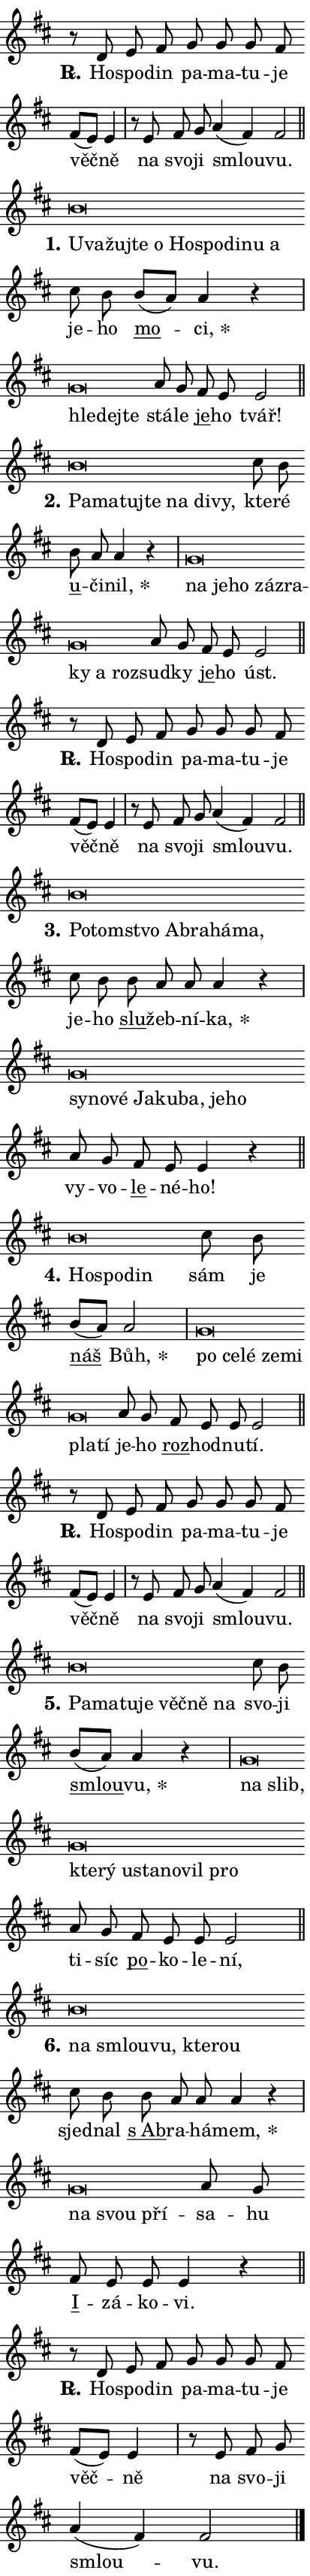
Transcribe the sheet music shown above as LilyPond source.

\version "2.24.0"
\header { tagline = "" }
\paper {
  indent = 0\cm
  top-margin = 0\cm
  right-margin = 0.13\cm % to fit lyric hyphens
  bottom-margin = 0\cm
  left-margin = 0\cm
  paper-width = 7\cm
  page-breaking = #ly:one-page-breaking
  system-system-spacing.basic-distance = #11
  score-system-spacing.basic-distance = #11
  ragged-last = ##f
}


%% Author: Thomas Morley
%% https://lists.gnu.org/archive/html/lilypond-user/2020-05/msg00002.html
#(define (line-position grob)
"Returns position of @var[grob} in current system:
   @code{'start}, if at first time-step
   @code{'end}, if at last time-step
   @code{'middle} otherwise
"
  (let* ((col (ly:item-get-column grob))
         (ln (ly:grob-object col 'left-neighbor))
         (rn (ly:grob-object col 'right-neighbor))
         (col-to-check-left (if (ly:grob? ln) ln col))
         (col-to-check-right (if (ly:grob? rn) rn col))
         (break-dir-left
           (and
             (ly:grob-property col-to-check-left 'non-musical #f)
             (ly:item-break-dir col-to-check-left)))
         (break-dir-right
           (and
             (ly:grob-property col-to-check-right 'non-musical #f)
             (ly:item-break-dir col-to-check-right))))
        (cond ((eqv? 1 break-dir-left) 'start)
              ((eqv? -1 break-dir-right) 'end)
              (else 'middle))))

#(define (tranparent-at-line-position vctor)
  (lambda (grob)
  "Relying on @code{line-position} select the relevant enry from @var{vctor}.
Used to determine transparency,"
    (case (line-position grob)
      ((end) (not (vector-ref vctor 0)))
      ((middle) (not (vector-ref vctor 1)))
      ((start) (not (vector-ref vctor 2))))))

noteHeadBreakVisibility =
#(define-music-function (break-visibility)(vector?)
"Makes @code{NoteHead}s transparent relying on @var{break-visibility}"
#{
  \override NoteHead.transparent =
    #(tranparent-at-line-position break-visibility)
#})

#(define delete-ledgers-for-transparent-note-heads
  (lambda (grob)
    "Reads whether a @code{NoteHead} is transparent.
If so this @code{NoteHead} is removed from @code{'note-heads} from
@var{grob}, which is supposed to be @code{LedgerLineSpanner}.
As a result ledgers are not printed for this @code{NoteHead}"
    (let* ((nhds-array (ly:grob-object grob 'note-heads))
           (nhds-list
             (if (ly:grob-array? nhds-array)
                 (ly:grob-array->list nhds-array)
                 '()))
           ;; Relies on the transparent-property being done before
           ;; Staff.LedgerLineSpanner.after-line-breaking is executed.
           ;; This is fragile ...
           (to-keep
             (remove
               (lambda (nhd)
                 (ly:grob-property nhd 'transparent #f))
               nhds-list)))
      ;; TODO find a better method to iterate over grob-arrays, similiar
      ;; to filter/remove etc for lists
      ;; For now rebuilt from scratch
      (set! (ly:grob-object grob 'note-heads)  '())
      (for-each
        (lambda (nhd)
          (ly:pointer-group-interface::add-grob grob 'note-heads nhd))
        to-keep))))

squashNotes = {
  \override NoteHead.X-extent = #'(-0.2 . 0.2)
  \override NoteHead.Y-extent = #'(-0.75 . 0)
  \override NoteHead.stencil =
    #(lambda (grob)
       (let ((pos (ly:grob-property grob 'staff-position)))
         (begin
           (if (< pos -7) (display "ERROR: Lower brevis then expected\n") (display "OK: Expected brevis position\n"))
           (if (<= pos -6) ly:text-interface::print ly:note-head::print))))
}
unSquashNotes = {
  \revert NoteHead.X-extent
  \revert NoteHead.Y-extent
  \revert NoteHead.stencil
}

hideNotes = \noteHeadBreakVisibility #begin-of-line-visible
unHideNotes = \noteHeadBreakVisibility #all-visible

% work-around for resetting accidentals
% https://lilypond.org/doc/v2.23/Documentation/notation/displaying-rhythms#unmetered-music
cadenzaMeasure = {
  \cadenzaOff
  \partial 1024 s1024
  \cadenzaOn
}

#(define-markup-command (accent layout props text) (markup?)
  "Underline accented syllable"
  (interpret-markup layout props
    #{\markup \override #'(offset . 4.3) \underline { #text }#}))

responsum = \markup \concat {
  "R" \hspace #-1.05 \path #0.1 #'((moveto 0 0.07) (lineto 0.9 0.8)) \hspace #0.05 "."
}

spaceSize = #0.6828661417322834 % exact space size for TeX Gyre Schola

\layout {
  \context {
    \Staff
    \remove "Time_signature_engraver"
    \override LedgerLineSpanner.after-line-breaking = #delete-ledgers-for-transparent-note-heads
  }
  \context {
    \Lyrics {
      \override LyricSpace.minimum-distance = \spaceSize
      \override LyricText.font-name = #"TeX Gyre Schola"
      \override LyricText.font-size = 1
      \override StanzaNumber.font-name = #"TeX Gyre Schola Bold"
      \override StanzaNumber.font-size = 1
    }
  }
  \context {
    \Score 
    \override NoteHead.text =
      #(lambda (grob) 
        (let ((pos (ly:grob-property grob 'staff-position)))
          #{\markup {
            \combine
              \halign #-0.55 \raise #(if (= pos -6) 0 0.5) \override #'(thickness . 2) \draw-line #'(3.2 . 0)
              \musicglyph "noteheads.sM1"
          }#}))
  }
}

% magnetic-lyrics.ily
%
%   written by
%     Jean Abou Samra <jean@abou-samra.fr>
%     Werner Lemberg <wl@gnu.org>
%
%   adapted by
%     Jiri Hon <jiri.hon@gmail.com>
%
% Version 2022-Apr-15

% https://www.mail-archive.com/lilypond-user@gnu.org/msg149350.html

#(define (Left_hyphen_pointer_engraver context)
   "Collect syllable-hyphen-syllable occurrences in lyrics and store
them in properties.  This engraver only looks to the left.  For
example, if the lyrics input is @code{foo -- bar}, it does the
following.

@itemize @bullet
@item
Set the @code{text} property of the @code{LyricHyphen} grob between
@q{foo} and @q{bar} to @code{foo}.

@item
Set the @code{left-hyphen} property of the @code{LyricText} grob with
text @q{foo} to the @code{LyricHyphen} grob between @q{foo} and
@q{bar}.
@end itemize

Use this auxiliary engraver in combination with the
@code{lyric-@/text::@/apply-@/magnetic-@/offset!} hook."
   (let ((hyphen #f)
         (text #f))
     (make-engraver
      (acknowledgers
       ((lyric-syllable-interface engraver grob source-engraver)
        (set! text grob)))
      (end-acknowledgers
       ((lyric-hyphen-interface engraver grob source-engraver)
        ;(when (not (grob::has-interface grob 'lyric-space-interface))
          (set! hyphen grob)));)
      ((stop-translation-timestep engraver)
       (when (and text hyphen)
         (ly:grob-set-object! text 'left-hyphen hyphen))
       (set! text #f)
       (set! hyphen #f)))))

#(define (lyric-text::apply-magnetic-offset! grob)
   "If the space between two syllables is less than the value in
property @code{LyricText@/.details@/.squash-threshold}, move the right
syllable to the left so that it gets concatenated with the left
syllable.

Use this function as a hook for
@code{LyricText@/.after-@/line-@/breaking} if the
@code{Left_@/hyphen_@/pointer_@/engraver} is active."
   (let ((hyphen (ly:grob-object grob 'left-hyphen #f)))
     (when hyphen
       (let ((left-text (ly:spanner-bound hyphen LEFT)))
         (when (grob::has-interface left-text 'lyric-syllable-interface)
           (let* ((common (ly:grob-common-refpoint grob left-text X))
                  (this-x-ext (ly:grob-extent grob common X))
                  (left-x-ext
                   (begin
                     ;; Trigger magnetism for left-text.
                     (ly:grob-property left-text 'after-line-breaking)
                     (ly:grob-extent left-text common X)))
                  ;; `delta` is the gap width between two syllables.
                  (delta (- (interval-start this-x-ext)
                            (interval-end left-x-ext)))
                  (details (ly:grob-property grob 'details))
                  (threshold (assoc-get 'squash-threshold details 0.2)))
             (when (< delta threshold)
               (let* (;; We have to manipulate the input text so that
                      ;; ligatures crossing syllable boundaries are not
                      ;; disabled.  For languages based on the Latin
                      ;; script this is essentially a beautification.
                      ;; However, for non-Western scripts it can be a
                      ;; necessity.
                      (lt (ly:grob-property left-text 'text))
                      (rt (ly:grob-property grob 'text))
                      (is-space (grob::has-interface hyphen 'lyric-space-interface))
                      (space (if is-space " " ""))
                      (extra-delta (if is-space spaceSize 0))
                      ;; Append new syllable.
                      (ltrt-space (if (and (string? lt) (string? rt))
                                (string-append lt space rt)
                                (make-concat-markup (list lt space rt))))
                      ;; Right-align `ltrt` to the right side.
                      (ltrt-space-markup (grob-interpret-markup
                               grob
                               (make-translate-markup
                                (cons (interval-length this-x-ext) 0)
                                (make-right-align-markup ltrt-space)))))
                 (begin
                   ;; Don't print `left-text`.
                   (ly:grob-set-property! left-text 'stencil #f)
                   ;; Set text and stencil (which holds all collected
                   ;; syllables so far) and shift it to the left.
                   (ly:grob-set-property! grob 'text ltrt-space)
                   (ly:grob-set-property! grob 'stencil ltrt-space-markup)
                   (ly:grob-translate-axis! grob (- (- delta extra-delta)) X))))))))))


#(define (lyric-hyphen::displace-bounds-first grob)
   ;; Make very sure this callback isn't triggered too early.
   (let ((left (ly:spanner-bound grob LEFT))
         (right (ly:spanner-bound grob RIGHT)))
     (ly:grob-property left 'after-line-breaking)
     (ly:grob-property right 'after-line-breaking)
     (ly:lyric-hyphen::print grob)))

squashThreshold = #0.4

\layout {
  \context {
    \Lyrics
    \consists #Left_hyphen_pointer_engraver
    \override LyricText.after-line-breaking =
      #lyric-text::apply-magnetic-offset!
    \override LyricHyphen.stencil = #lyric-hyphen::displace-bounds-first
    \override LyricText.details.squash-threshold = \squashThreshold
    \override LyricHyphen.minimum-distance = 0
    \override LyricHyphen.minimum-length = \squashThreshold
  }
}

squashText = \override LyricText.details.squash-threshold = 9999
unSquashText = \override LyricText.details.squash-threshold = \squashThreshold

leftText = \override LyricText.self-alignment-X = #LEFT
unLeftText = \revert LyricText.self-alignment-X

starOffset = #(lambda (grob) 
                (let ((x_offset (ly:self-alignment-interface::aligned-on-x-parent grob)))
                  (if (= x_offset 0) 0 (+ x_offset 1.2))))

star = #(define-music-function (syllable)(string?)
"Append star separator at the end of a syllable"
#{
  \once \override LyricText.X-offset = #starOffset
  \lyricmode { \markup {
    #syllable
    \override #'((font-name . "TeX Gyre Schola Bold")) \hspace #0.2 \lower #0.65 \larger "*"
  } }
#})

starAccent = #(define-music-function (syllable)(string?)
"Append star separator at the end of a syllable and make accent"
#{
  \once \override LyricText.X-offset = #starOffset
  \lyricmode { \markup {
    \accent #syllable
    \override #'((font-name . "TeX Gyre Schola Bold")) \hspace #0.2 \lower #0.65 \larger "*"
  } }
#})

breath = #(define-music-function (syllable)(string?)
"Append breathing indicator at the end of a syllable"
#{
  \lyricmode { \markup { #syllable "+" } }
#})

optionalBreath = #(define-music-function (syllable)(string?)
"Append optional breathing indicator at the end of a syllable"
#{
  \lyricmode { \markup { #syllable "(+)" } }
#})


\score {
    <<
        \new Voice = "melody" { \cadenzaOn \key d \major \relative { r8 d' e fis g g g fis \bar "" fis[( e)] e4 \cadenzaMeasure \bar "|" r8 e fis g \bar "" a4( fis) fis2 \cadenzaMeasure \bar "||" \break } }
        \new Lyrics \lyricsto "melody" { \lyricmode { \set stanza = \responsum
Ho -- spo -- din pa -- ma -- tu -- je věč -- ně na svo -- ji smlou -- vu. } }
    >>
    \layout {}
}

\score {
    <<
        \new Voice = "melody" { \cadenzaOn \key d \major \relative { \squashNotes b'\breve*1/16 \hideNotes \breve*1/16 \bar "" \breve*1/16 \bar "" \breve*1/16 \bar "" \breve*1/16 \bar "" \breve*1/16 \bar "" \breve*1/16 \bar "" \breve*1/16 \bar "" \breve*1/16 \breve*1/16 \bar "" \unHideNotes \unSquashNotes cis8 b \bar "" b[( a)] a4 r \cadenzaMeasure \bar "|" \squashNotes g\breve*1/16 \hideNotes \breve*1/16 \breve*1/16 \bar "" \unHideNotes \unSquashNotes a8 g \bar "" fis e e2 \cadenzaMeasure \bar "||" \break } }
        \new Lyrics \lyricsto "melody" { \lyricmode { \set stanza = "1."
\leftText U -- \squashText va -- žuj -- te o Ho -- spo -- di -- nu a \unLeftText \unSquashText je -- ho \markup \accent mo -- \star ci, \leftText hle -- \squashText dej -- te \unLeftText \unSquashText stá -- le \markup \accent je -- ho tvář! } }
    >>
    \layout {}
}

\score {
    <<
        \new Voice = "melody" { \cadenzaOn \key d \major \relative { \squashNotes b'\breve*1/16 \hideNotes \breve*1/16 \bar "" \breve*1/16 \bar "" \breve*1/16 \bar "" \breve*1/16 \bar "" \breve*1/16 \breve*1/16 \bar "" \unHideNotes \unSquashNotes cis8 b \bar "" b a a4 r \cadenzaMeasure \bar "|" \squashNotes g\breve*1/16 \hideNotes \breve*1/16 \bar "" \breve*1/16 \bar "" \breve*1/16 \bar "" \breve*1/16 \bar "" \breve*1/16 \bar "" \breve*1/16 \breve*1/16 \bar "" \unHideNotes \unSquashNotes a8 g \bar "" fis e e2 \cadenzaMeasure \bar "||" \break } }
        \new Lyrics \lyricsto "melody" { \lyricmode { \set stanza = "2."
\leftText Pa -- \squashText ma -- tuj -- te na di -- vy, \unLeftText \unSquashText kte -- ré \markup \accent u -- či -- \star nil, \leftText na \squashText je -- ho zá -- zra -- ky a roz -- \unLeftText \unSquashText sud -- ky \markup \accent je -- ho úst. } }
    >>
    \layout {}
}

\score {
    <<
        \new Voice = "melody" { \cadenzaOn \key d \major \relative { r8 d' e fis g g g fis \bar "" fis[( e)] e4 \cadenzaMeasure \bar "|" r8 e fis g \bar "" a4( fis) fis2 \cadenzaMeasure \bar "||" \break } }
        \new Lyrics \lyricsto "melody" { \lyricmode { \set stanza = \responsum
Ho -- spo -- din pa -- ma -- tu -- je věč -- ně na svo -- ji smlou -- vu. } }
    >>
    \layout {}
}

\score {
    <<
        \new Voice = "melody" { \cadenzaOn \key d \major \relative { \squashNotes b'\breve*1/16 \hideNotes \breve*1/16 \bar "" \breve*1/16 \bar "" \breve*1/16 \bar "" \breve*1/16 \bar "" \breve*1/16 \breve*1/16 \bar "" \unHideNotes \unSquashNotes cis8 b \bar "" b a a a4 r \cadenzaMeasure \bar "|" \squashNotes g\breve*1/16 \hideNotes \breve*1/16 \bar "" \breve*1/16 \bar "" \breve*1/16 \bar "" \breve*1/16 \bar "" \breve*1/16 \bar "" \breve*1/16 \breve*1/16 \bar "" \unHideNotes \unSquashNotes a8 g \bar "" fis e e4 r \cadenzaMeasure \bar "||" \break } }
        \new Lyrics \lyricsto "melody" { \lyricmode { \set stanza = "3."
\leftText Po -- \squashText tom -- stvo Ab -- ra -- há -- ma, \unLeftText \unSquashText je -- ho \markup \accent slu -- žeb -- ní -- \star ka, \leftText sy -- \squashText no -- vé Ja -- ku -- ba, je -- ho \unLeftText \unSquashText vy -- vo -- \markup \accent le -- né -- ho! } }
    >>
    \layout {}
}

\score {
    <<
        \new Voice = "melody" { \cadenzaOn \key d \major \relative { \squashNotes b'\breve*1/16 \hideNotes \breve*1/16 \breve*1/16 \bar "" \unHideNotes \unSquashNotes cis8 b \bar "" b[( a)] a2 \cadenzaMeasure \bar "|" \squashNotes g\breve*1/16 \hideNotes \breve*1/16 \bar "" \breve*1/16 \bar "" \breve*1/16 \bar "" \breve*1/16 \bar "" \breve*1/16 \breve*1/16 \bar "" \unHideNotes \unSquashNotes a8 g \bar "" fis e e e2 \cadenzaMeasure \bar "||" \break } }
        \new Lyrics \lyricsto "melody" { \lyricmode { \set stanza = "4."
\leftText Ho -- \squashText spo -- din \unLeftText \unSquashText sám je \markup \accent náš \star Bůh, \leftText po \squashText ce -- lé ze -- mi pla -- tí \unLeftText \unSquashText je -- ho \markup \accent roz -- hod -- nu -- tí. } }
    >>
    \layout {}
}

\score {
    <<
        \new Voice = "melody" { \cadenzaOn \key d \major \relative { r8 d' e fis g g g fis \bar "" fis[( e)] e4 \cadenzaMeasure \bar "|" r8 e fis g \bar "" a4( fis) fis2 \cadenzaMeasure \bar "||" \break } }
        \new Lyrics \lyricsto "melody" { \lyricmode { \set stanza = \responsum
Ho -- spo -- din pa -- ma -- tu -- je věč -- ně na svo -- ji smlou -- vu. } }
    >>
    \layout {}
}

\score {
    <<
        \new Voice = "melody" { \cadenzaOn \key d \major \relative { \squashNotes b'\breve*1/16 \hideNotes \breve*1/16 \bar "" \breve*1/16 \bar "" \breve*1/16 \bar "" \breve*1/16 \bar "" \breve*1/16 \breve*1/16 \bar "" \unHideNotes \unSquashNotes cis8 b \bar "" b[( a)] a4 r \cadenzaMeasure \bar "|" \squashNotes g\breve*1/16 \hideNotes \breve*1/16 \bar "" \breve*1/16 \bar "" \breve*1/16 \bar "" \breve*1/16 \bar "" \breve*1/16 \bar "" \breve*1/16 \bar "" \breve*1/16 \breve*1/16 \bar "" \unHideNotes \unSquashNotes a8 g \bar "" fis e e e2 \cadenzaMeasure \bar "||" \break } }
        \new Lyrics \lyricsto "melody" { \lyricmode { \set stanza = "5."
\leftText Pa -- \squashText ma -- tu -- je věč -- ně na \unLeftText \unSquashText svo -- ji \markup \accent smlou -- \star vu, \leftText na \squashText slib, kte -- rý u -- sta -- no -- vil pro \unLeftText \unSquashText ti -- síc \markup \accent po -- ko -- le -- ní, } }
    >>
    \layout {}
}

\score {
    <<
        \new Voice = "melody" { \cadenzaOn \key d \major \relative { \squashNotes b'\breve*1/16 \hideNotes \breve*1/16 \bar "" \breve*1/16 \bar "" \breve*1/16 \breve*1/16 \bar "" \unHideNotes \unSquashNotes cis8 b \bar "" b a a a4 r \cadenzaMeasure \bar "|" \squashNotes g\breve*1/16 \hideNotes \breve*1/16 \breve*1/16 \bar "" \unHideNotes \unSquashNotes a8 g \bar "" fis e e e4 r \cadenzaMeasure \bar "||" \break } }
        \new Lyrics \lyricsto "melody" { \lyricmode { \set stanza = "6."
\leftText na \squashText smlou -- vu, kte -- rou \unLeftText \unSquashText sjed -- nal \markup \accent "s Ab" -- ra -- há -- \star mem, \leftText na \squashText svou pří -- \unLeftText \unSquashText sa -- hu \markup \accent I -- zá -- ko -- vi. } }
    >>
    \layout {}
}

\score {
    <<
        \new Voice = "melody" { \cadenzaOn \key d \major \relative { r8 d' e fis g g g fis \bar "" fis[( e)] e4 \cadenzaMeasure \bar "|" r8 e fis g \bar "" a4( fis) fis2 \cadenzaMeasure \bar "||" \break } \bar "|." }
        \new Lyrics \lyricsto "melody" { \lyricmode { \set stanza = \responsum
Ho -- spo -- din pa -- ma -- tu -- je věč -- ně na svo -- ji smlou -- vu. } }
    >>
    \layout {}
}
